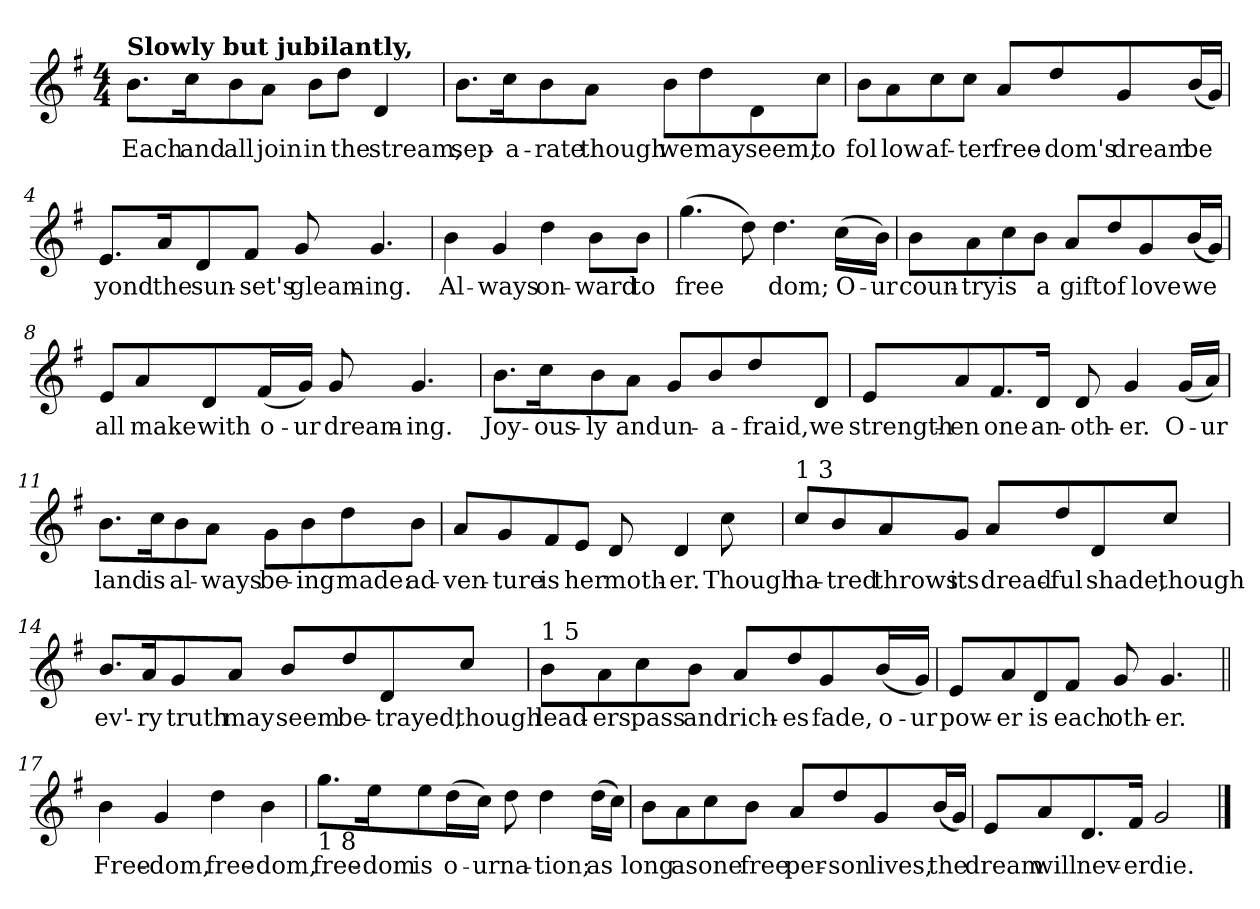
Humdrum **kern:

**kern	**text
*part1	*part1
*staff1	*staff1
*clefG2	*
*k[f#]	*
*G:	*
*M4/4	*
*MM48	*
=1	=1
!LO:TX:a:B:t=Slowly but jubilantly,	!
!	!LO:LY:b
8.b\L	Each
!	!LO:LY:b
16cc\k	and
!	!LO:LY:b
8b\	all
!	!LO:LY:b
8a\J	join
!	!LO:LY:b
8b\L	in
!	!LO:LY:b
8dd\J	the
!	!LO:LY:b
4d/	stream,
=2	=2
!	!LO:LY:b
8.b\L	sep-
!	!LO:LY:b
16cc\k	-a-
!	!LO:LY:b
8b\	-rate
!	!LO:LY:b
8a\J	though
!	!LO:LY:b
8b\L	we
!	!LO:LY:b
8dd\	may
!	!LO:LY:b
8d\	seem,
!	!LO:LY:b
8cc\J	to
!!LO:LB:g=z
=3	=3
!	!LO:LY:b
8b\L	fol
!	!LO:LY:b
8a\	low
!	!LO:LY:b
8cc\	af-
!	!LO:LY:b
8cc\J	-ter
!	!LO:LY:b
8a/L	free-
!	!LO:LY:b
8dd/	-dom's
!	!LO:LY:b
8g/	dream
!	!LO:LY:b
(<16b/L	be
16g/JJ)	.
=4	=4
!	!LO:LY:b
8.e/L	yond
!	!LO:LY:b
16a/k	the
!	!LO:LY:b
8d/	sun-
!	!LO:LY:b
8f#/J	-set's
!	!LO:LY:b
8g/	gleam-
!	!LO:LY:b
4.g/	-ing.
=5	=5
!	!LO:LY:b
4b\	Al-
!	!LO:LY:b
4g/	-ways
!	!LO:LY:b
4dd\	on-
!	!LO:LY:b
8b\L	-ward
!	!LO:LY:b
8b\J	to
!!LO:LB:g=z
=6	=6
!	!LO:LY:b
(>4.gg\	free
8dd\)	.
!	!LO:LY:b
4.dd\	dom;
!	!LO:LY:b
(>16cc\LL	O-
!	!LO:LY:b
16b\JJ)	-ur
=7	=7
!	!LO:LY:b
8b\L	coun-
!	!LO:LY:b
8a\	-try
!	!LO:LY:b
8cc\	is
!	!LO:LY:b
8b\J	a
!	!LO:LY:b
8a/L	gift
!	!LO:LY:b
8dd/	of
!	!LO:LY:b
8g/	love
!	!LO:LY:b
(<16b/L	we
16g/JJ)	.
=8	=8
!	!LO:LY:b
8e/L	all
!	!LO:LY:b
8a/	make
!	!LO:LY:b
8d/	with
!	!LO:LY:b
(<16f#/L	o-
!	!LO:LY:b
16g/JJ)	-ur
!	!LO:LY:b
8g/	dream-
!	!LO:LY:b
4.g/	-ing.
!!LO:LB:g=z
=9	=9
!	!LO:LY:b
8.b\L	Joy-
!	!LO:LY:b
16cc\k	-ous-
!	!LO:LY:b
8b\	-ly
!	!LO:LY:b
8a\J	and
!	!LO:LY:b
8g/L	un-
!	!LO:LY:b
8b/	-a-
!	!LO:LY:b
8dd/	-fraid,
!	!LO:LY:b
8d/J	we
=10	=10
!	!LO:LY:b
8e/L	strength-
!	!LO:LY:b
8a/	-en
!	!LO:LY:b
8.f#/	one
!	!LO:LY:b
16d/Jk	an-
!	!LO:LY:b
8d/	-oth-
!	!LO:LY:b
4g/	-er.
!	!LO:LY:b
(<16g/LL	O-
!	!LO:LY:b
16a/JJ)	-ur
!!LO:LB:g=z
=11	=11
!	!LO:LY:b
8.b\L	land
!	!LO:LY:b
16cc\k	is
!	!LO:LY:b
8b\	al-
!	!LO:LY:b
8a\J	-ways
!	!LO:LY:b
8g\L	be-
!	!LO:LY:b
8b\	-ing
!	!LO:LY:b
8dd\	made:
!	!LO:LY:b
8b\J	ad-
=12	=12
!	!LO:LY:b
8a/L	-ven-
!	!LO:LY:b
8g/	-ture
!	!LO:LY:b
8f#/	is
!	!LO:LY:b
8e/J	her
!	!LO:LY:b
8d/	moth-
!	!LO:LY:b
4d/	-er.
!	!LO:LY:b
8cc\	Though
!!LO:LB:g=z
=13	=13
!LO:TX:a:t=1 3	!
!	!LO:LY:b
8cc/L	ha-
!	!LO:LY:b
8b/	-tred
!	!LO:LY:b
8a/	throws
!	!LO:LY:b
8g/J	its
!	!LO:LY:b
8a/L	dread-
!	!LO:LY:b
8dd/	-ful
!	!LO:LY:b
8d/	shade,
!	!LO:LY:b
8cc/J	though
=14	=14
!	!LO:LY:b
8.b/L	ev'-
!	!LO:LY:b
16a/k	-ry
!	!LO:LY:b
8g/	truth
!	!LO:LY:b
8a/J	may
!	!LO:LY:b
8b/L	seem
!	!LO:LY:b
8dd/	be-
!	!LO:LY:b
8d/	-trayed,
!	!LO:LY:b
8cc/J	though
!!LO:LB:g=z
=15	=15
!LO:TX:a:t=1 5	!
!	!LO:LY:b
8b\L	lead-
!	!LO:LY:b
8a\	-ers
!	!LO:LY:b
8cc\	pass
!	!LO:LY:b
8b\J	and
!	!LO:LY:b
8a/L	rich-
!	!LO:LY:b
8dd/	-es
!	!LO:LY:b
8g/	fade,
!	!LO:LY:b
(<16b/L	o-
!	!LO:LY:b
16g/JJ)	-ur
=16	=16
!	!LO:LY:b
8e/L	pow-
!	!LO:LY:b
8a/	-er
!	!LO:LY:b
8d/	is
!	!LO:LY:b
8f#/J	each
!	!LO:LY:b
8g/	oth-
!	!LO:LY:b
4.g/	-er.
=17||	=17||
!	!LO:LY:b
4b\	Free-
!	!LO:LY:b
4g/	-dom,
!	!LO:LY:b
4dd\	free-
!	!LO:LY:b
4b\	-dom,
!!LO:PB:g=z
=18	=18
!LO:TX:b:t=1 8	!
!	!LO:LY:b
8.gg\L	free-
!	!LO:LY:b
16ee\k	-dom
!	!LO:LY:b
8ee\	is
!	!LO:LY:b
(>16dd\L	o-
!	!LO:LY:b
16cc\JJ)	-ur
!	!LO:LY:b
8dd\	na-
!	!LO:LY:b
4dd\	-tion;
!	!LO:LY:b
(>16dd\LL	as
16cc\JJ)	.
=19	=19
!	!LO:LY:b
8b\L	long
!	!LO:LY:b
8a\	as
!	!LO:LY:b
8cc\	one
!	!LO:LY:b
8b\J	free
!	!LO:LY:b
8a/L	per-
!	!LO:LY:b
8dd/	-son
!	!LO:LY:b
8g/	lives,
!	!LO:LY:b
(<16b/L	the
16g/JJ)	.
=20	=20
!	!LO:LY:b
8e/L	dream
!	!LO:LY:b
8a/	will
!	!LO:LY:b
8.d/	nev-
!	!LO:LY:b
16f#/Jk	-er
!	!LO:LY:b
2g/	die.
==	==
*-	*-
